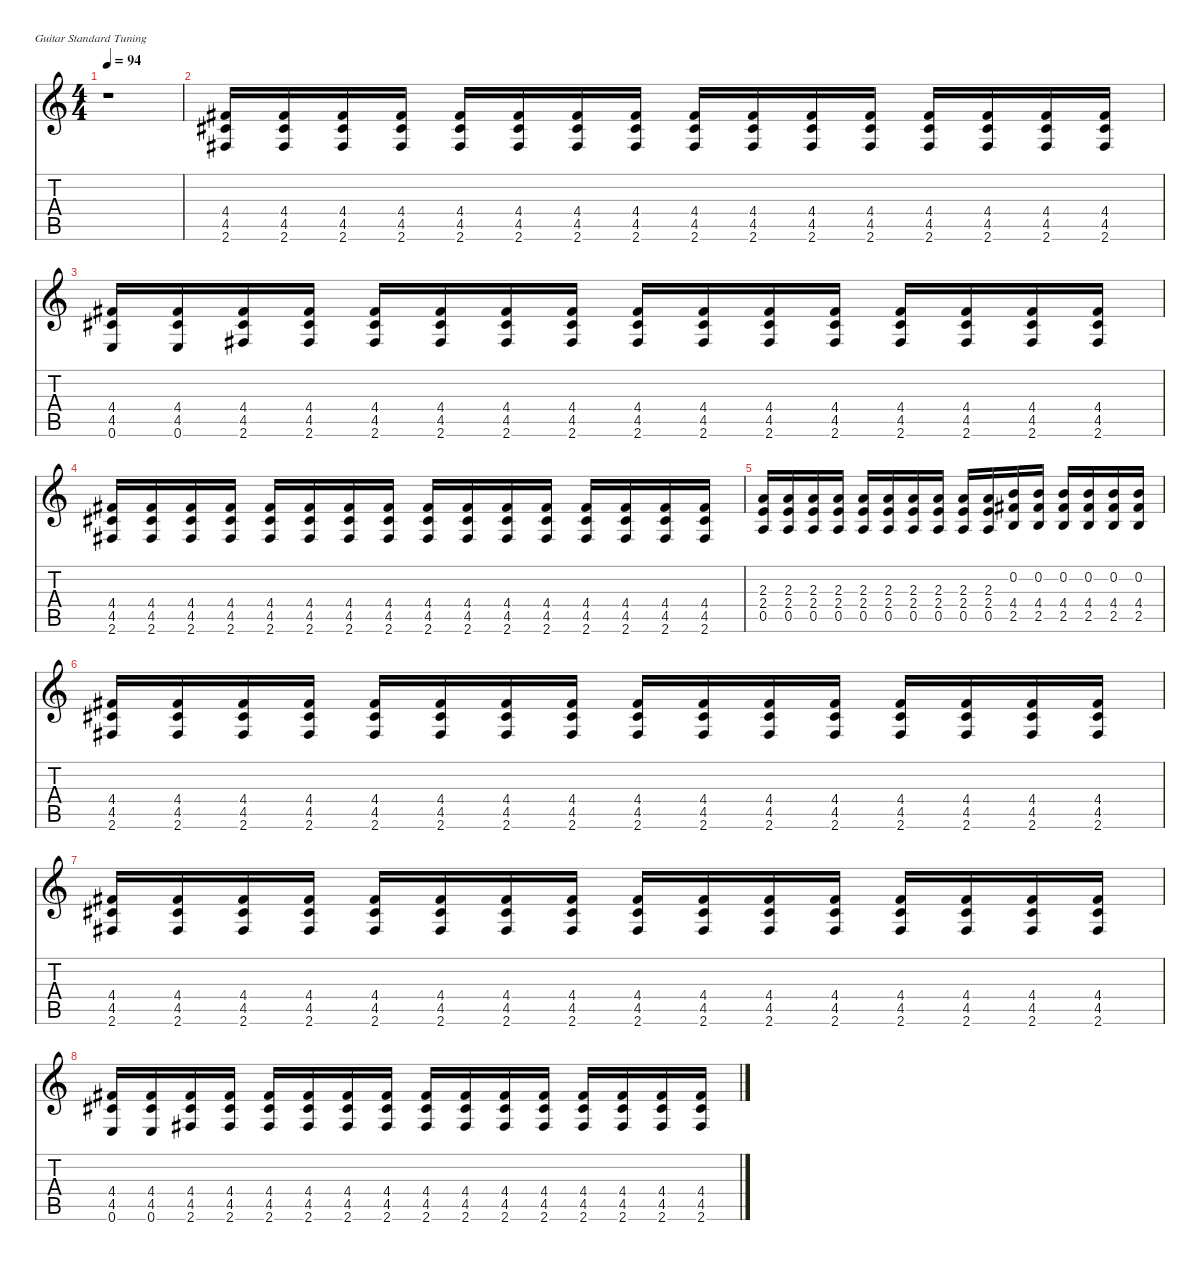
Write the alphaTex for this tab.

\defaultSystemsLayout 4
\hideDynamics
\bracketExtendMode nobrackets
\singleTrackTrackNamePolicy hidden
\multiTrackTrackNamePolicy hidden
\otherSystemsTrackNameOrientation horizontal
\track ("guitar 1" "dist.guit.") {instrument distortionguitar}
\staff {score tabs}
\tuning (E4 B3 G3 D3 A2 E2)
\ts (4 4)
\tempo 94
\clef g2
\ks c
r.1{dy f instrument distortionguitar beam Down} |
(4.4{acc #} 4.5{acc #} 2.6{acc #}).16{beam Up} (4.4{acc #} 4.5{acc #} 2.6{acc #}).16{dy mp beam Up} (4.4{acc #} 4.5{acc #} 2.6{acc #}).16{dy mf beam Up} (4.4{acc #} 4.5{acc #} 2.6{acc #}).16{dy mp beam Up} (4.4{acc #} 4.5{acc #} 2.6{acc #}).16{dy mf beam Up} (4.4{acc #} 4.5{acc #} 2.6{acc #}).16{dy mp beam Up} (4.4{acc #} 4.5{acc #} 2.6{acc #}).16{dy mf beam Up} (4.4{acc #} 4.5{acc #} 2.6{acc #}).16{dy mp beam Up} (4.4{acc #} 4.5{acc #} 2.6{acc #}).16{dy mf beam Up} (4.4{acc #} 4.5{acc #} 2.6{acc #}).16{dy mp beam Up} (4.4{acc #} 4.5{acc #} 2.6{acc #}).16{dy f beam Up} (4.4{acc #} 4.5{acc #} 2.6{acc #}).16{dy mp beam Up} (4.4{acc #} 4.5{acc #} 2.6{acc #}).16{dy mf beam Up} (4.4{acc #} 4.5{acc #} 2.6{acc #}).16{dy mp beam Up} (4.4{acc #} 4.5{acc #} 2.6{acc #}).16{dy mf beam Up} (4.4{acc #} 4.5{acc #} 2.6{acc #}).16{beam Up} |
(4.4{acc #} 4.5{acc #} 0.6).16{dy f beam Up} (4.4{acc #} 4.5{acc #} 0.6).16{dy mp beam Up} (4.4{acc #} 4.5{acc #} 2.6{acc #}).16{dy mf beam Up} (4.4{acc #} 4.5{acc #} 2.6{acc #}).16{dy mp beam Up} (4.4{acc #} 4.5{acc #} 2.6{acc #}).16{dy mf beam Up} (4.4{acc #} 4.5{acc #} 2.6{acc #}).16{dy mp beam Up} (4.4{acc #} 4.5{acc #} 2.6{acc #}).16{dy mf beam Up} (4.4{acc #} 4.5{acc #} 2.6{acc #}).16{dy mp beam Up} (4.4{acc #} 4.5{acc #} 2.6{acc #}).16{dy mf beam Up} (4.4{acc #} 4.5{acc #} 2.6{acc #}).16{dy mp beam Up} (4.4{acc #} 4.5{acc #} 2.6{acc #}).16{dy f beam Up} (4.4{acc #} 4.5{acc #} 2.6{acc #}).16{dy mp beam Up} (4.4{acc #} 4.5{acc #} 2.6{acc #}).16{dy mf beam Up} (4.4{acc #} 4.5{acc #} 2.6{acc #}).16{dy mp beam Up} (4.4{acc #} 4.5{acc #} 2.6{acc #}).16{dy mf beam Up} (4.4{acc #} 4.5{acc #} 2.6{acc #}).16{beam Up} |
(4.4{acc #} 4.5{acc #} 2.6{acc #}).16{dy f beam Up} (4.4{acc #} 4.5{acc #} 2.6{acc #}).16{dy mp beam Up} (4.4{acc #} 4.5{acc #} 2.6{acc #}).16{dy mf beam Up} (4.4{acc #} 4.5{acc #} 2.6{acc #}).16{dy mp beam Up} (4.4{acc #} 4.5{acc #} 2.6{acc #}).16{dy mf beam Up} (4.4{acc #} 4.5{acc #} 2.6{acc #}).16{dy mp beam Up} (4.4{acc #} 4.5{acc #} 2.6{acc #}).16{dy mf beam Up} (4.4{acc #} 4.5{acc #} 2.6{acc #}).16{dy mp beam Up} (4.4{acc #} 4.5{acc #} 2.6{acc #}).16{dy mf beam Up} (4.4{acc #} 4.5{acc #} 2.6{acc #}).16{dy mp beam Up} (4.4{acc #} 4.5{acc #} 2.6{acc #}).16{dy f beam Up} (4.4{acc #} 4.5{acc #} 2.6{acc #}).16{dy mp beam Up} (4.4{acc #} 4.5{acc #} 2.6{acc #}).16{dy mf beam Up} (4.4{acc #} 4.5{acc #} 2.6{acc #}).16{dy mp beam Up} (4.4{acc #} 4.5{acc #} 2.6{acc #}).16{dy mf beam Up} (4.4{acc #} 4.5{acc #} 2.6{acc #}).16{beam Up} |
(2.3 2.4 0.5).16{dy f beam Up} (2.3 2.4 0.5).16{dy mp beam Up} (2.3 2.4 0.5).16{dy mf beam Up} (2.3 2.4 0.5).16{dy mp beam Up} (2.3 2.4 0.5).16{dy mf beam Up} (2.3 2.4 0.5).16{dy mp beam Up} (2.3 2.4 0.5).16{dy mf beam Up} (2.3 2.4 0.5).16{dy mp beam Up} (2.3 2.4 0.5).16{dy mf beam Up} (2.3 2.4 0.5).16{dy mp beam Up} (0.2 4.4{acc #} 2.5).16{dy f beam Up} (0.2 4.4{acc #} 2.5).16{dy mp beam Up} (0.2 4.4{acc #} 2.5).16{dy mf beam Up} (0.2 4.4{acc #} 2.5).16{dy mp beam Up} (0.2 4.4{acc #} 2.5).16{dy mf beam Up} (0.2 4.4{acc #} 2.5).16{beam Up} |
(4.4{acc #} 4.5{acc #} 2.6{acc #}).16{dy f beam Up} (4.4{acc #} 4.5{acc #} 2.6{acc #}).16{dy mp beam Up} (4.4{acc #} 4.5{acc #} 2.6{acc #}).16{dy mf beam Up} (4.4{acc #} 4.5{acc #} 2.6{acc #}).16{dy mp beam Up} (4.4{acc #} 4.5{acc #} 2.6{acc #}).16{dy mf beam Up} (4.4{acc #} 4.5{acc #} 2.6{acc #}).16{dy mp beam Up} (4.4{acc #} 4.5{acc #} 2.6{acc #}).16{dy mf beam Up} (4.4{acc #} 4.5{acc #} 2.6{acc #}).16{dy mp beam Up} (4.4{acc #} 4.5{acc #} 2.6{acc #}).16{dy mf beam Up} (4.4{acc #} 4.5{acc #} 2.6{acc #}).16{dy mp beam Up} (4.4{acc #} 4.5{acc #} 2.6{acc #}).16{dy f beam Up} (4.4{acc #} 4.5{acc #} 2.6{acc #}).16{dy mp beam Up} (4.4{acc #} 4.5{acc #} 2.6{acc #}).16{dy mf beam Up} (4.4{acc #} 4.5{acc #} 2.6{acc #}).16{dy mp beam Up} (4.4{acc #} 4.5{acc #} 2.6{acc #}).16{dy mf beam Up} (4.4{acc #} 4.5{acc #} 2.6{acc #}).16{beam Up} |
(4.4{acc #} 4.5{acc #} 2.6{acc #}).16{dy f beam Up} (4.4{acc #} 4.5{acc #} 2.6{acc #}).16{dy mp beam Up} (4.4{acc #} 4.5{acc #} 2.6{acc #}).16{dy mf beam Up} (4.4{acc #} 4.5{acc #} 2.6{acc #}).16{dy mp beam Up} (4.4{acc #} 4.5{acc #} 2.6{acc #}).16{dy mf beam Up} (4.4{acc #} 4.5{acc #} 2.6{acc #}).16{dy mp beam Up} (4.4{acc #} 4.5{acc #} 2.6{acc #}).16{dy mf beam Up} (4.4{acc #} 4.5{acc #} 2.6{acc #}).16{dy mp beam Up} (4.4{acc #} 4.5{acc #} 2.6{acc #}).16{dy mf beam Up} (4.4{acc #} 4.5{acc #} 2.6{acc #}).16{dy mp beam Up} (4.4{acc #} 4.5{acc #} 2.6{acc #}).16{dy f beam Up} (4.4{acc #} 4.5{acc #} 2.6{acc #}).16{dy mp beam Up} (4.4{acc #} 4.5{acc #} 2.6{acc #}).16{dy mf beam Up} (4.4{acc #} 4.5{acc #} 2.6{acc #}).16{dy mp beam Up} (4.4{acc #} 4.5{acc #} 2.6{acc #}).16{dy mf beam Up} (4.4{acc #} 4.5{acc #} 2.6{acc #}).16{beam Up} |
(4.4{acc #} 4.5{acc #} 0.6).16{dy f beam Up} (4.4{acc #} 4.5{acc #} 0.6).16{dy mp beam Up} (4.4{acc #} 4.5{acc #} 2.6{acc #}).16{dy mf beam Up} (4.4{acc #} 4.5{acc #} 2.6{acc #}).16{dy mp beam Up} (4.4{acc #} 4.5{acc #} 2.6{acc #}).16{dy mf beam Up} (4.4{acc #} 4.5{acc #} 2.6{acc #}).16{dy mp beam Up} (4.4{acc #} 4.5{acc #} 2.6{acc #}).16{dy mf beam Up} (4.4{acc #} 4.5{acc #} 2.6{acc #}).16{dy mp beam Up} (4.4{acc #} 4.5{acc #} 2.6{acc #}).16{dy mf beam Up} (4.4{acc #} 4.5{acc #} 2.6{acc #}).16{dy mp beam Up} (4.4{acc #} 4.5{acc #} 2.6{acc #}).16{dy f beam Up} (4.4{acc #} 4.5{acc #} 2.6{acc #}).16{dy mp beam Up} (4.4{acc #} 4.5{acc #} 2.6{acc #}).16{dy mf beam Up} (4.4{acc #} 4.5{acc #} 2.6{acc #}).16{dy mp beam Up} (4.4{acc #} 4.5{acc #} 2.6{acc #}).16{dy mf beam Up} (4.4{acc #} 4.5{acc #} 2.6{acc #}).16{beam Up}
